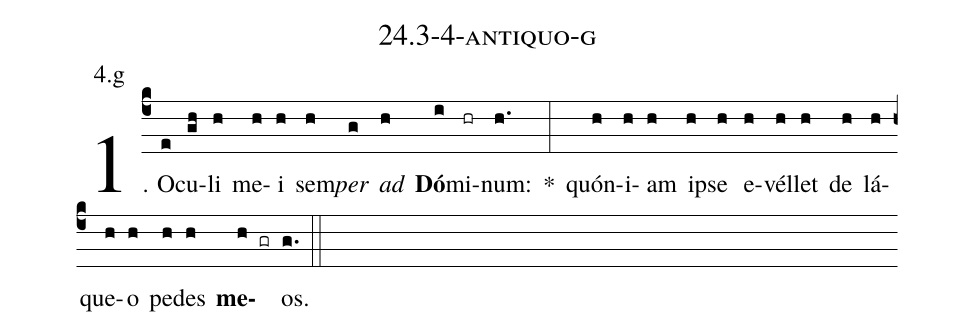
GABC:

name: 24.3-4-antiquo-g;
annotation: 4.g;
%%
(c4)1. O(e)cu(gh)li(h) me(h)i(h) sem(h)<i>per</i>(g) <i>ad</i>(h) <b>Dó</b>(i)mi(hr)num:(h.) *(:) quón(h)i(h)am(h) ip(h)se(h) e(h)vél(h)let(h) de(h) lá(h)que(h)o(h) pe(h)des(h) <b>me</b>(h gr)os.(g.) (::)


%E(h) u(h) o(h) u(h) a(h) e.(g.) (::)
